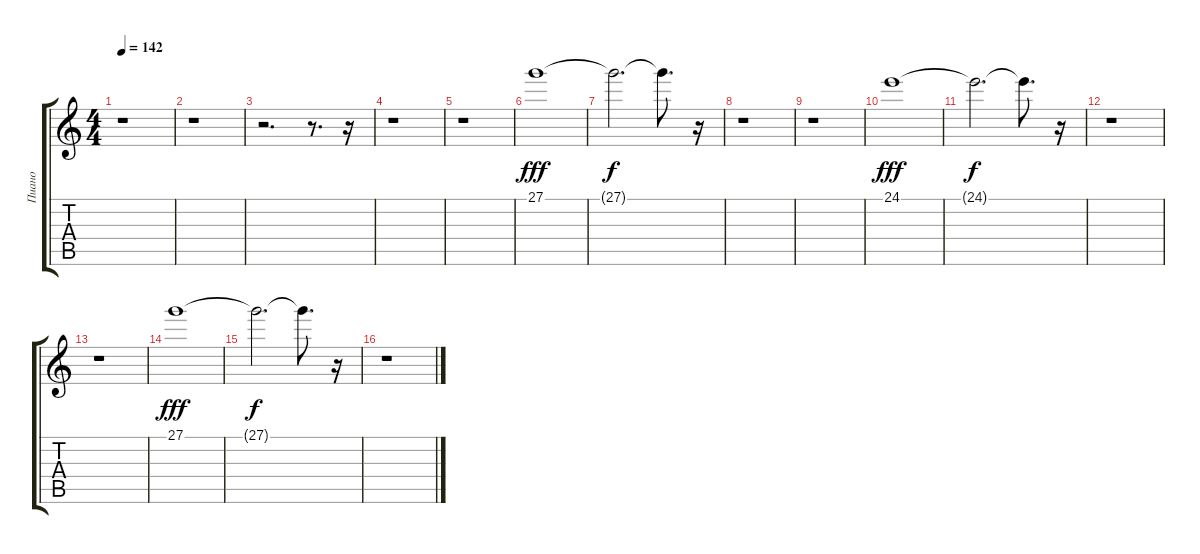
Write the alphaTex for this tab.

\track ("Пиано" "Пиано") {instrument acousticgrandpiano}
\staff {score tabs}
\tuning (E4 B3 G3 D3 A2 E2) {hide}
\ts (4 4)
\tempo 142
\clef g2
\ks c
r.1{dy f} |
r.1 |
r.2{d} r.8{d} r.16 |
r.1 |
r.1 |
27.1.1{dy fff} |
27.1{t}.2{d dy f} 27.1{t}.8{d} r.16 |
r.1 |
r.1 |
24.1.1{dy fff} |
24.1{t}.2{d dy f} 24.1{t}.8{d} r.16 |
r.1 |
r.1 |
27.1.1{dy fff} |
27.1{t}.2{d dy f} 27.1{t}.8{d} r.16 |
r.1
